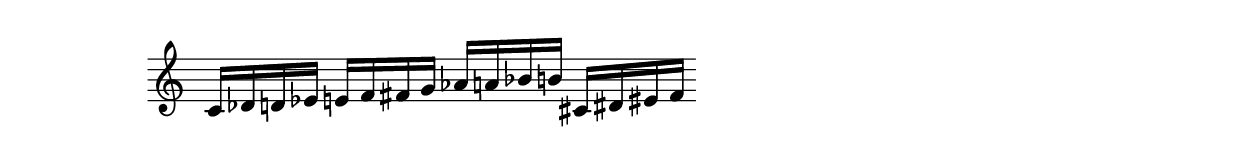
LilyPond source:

#(ly:set-option 'midi-extension "mid")
\version "2.12.3"
\include "english.ly"
\header{


}
%{

%}
melody = {
\once \override Staff.TimeSignature #'stencil = ##f
\clef treble
\key c \major
\cadenzaOn


 c'16[ df'16 d'16 ef'16] e'16[ f'16 fs'16 g'16] af'16[ a'16 bf'16 b'16] cs'16[ ds'16 es'16 fs'16] \break

}


text = \lyricmode {
                
}

\score{

<<
\new Voice = "one" {
\melody
}
\new Lyrics \lyricsto "one" \text
>>
\layout {
\context {
\Score
\remove "Bar_number_engraver"
}
}
\midi {
\context {
\Score
tempoWholesPerMinute = #(ly:make-moment 200 4)
}
}
}